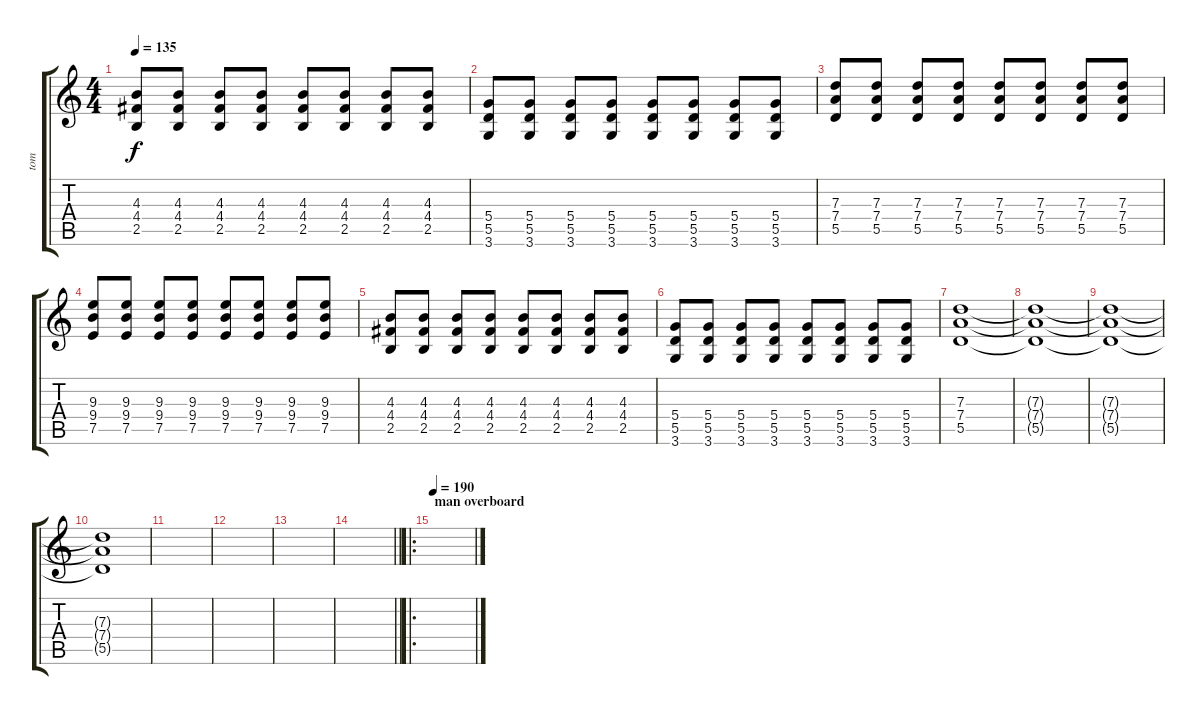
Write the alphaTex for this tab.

\track ("tom" "tom") {instrument distortionguitar}
\staff {score tabs}
\tuning (E4 B3 G3 D3 A2 E2) {hide}
\ts (4 4)
\tempo 135
\clef g2
\ks c
(4.3 4.4 2.5).8{dy f} (4.3 4.4 2.5).8 (4.3 4.4 2.5).8 (4.3 4.4 2.5).8 (4.3 4.4 2.5).8 (4.3 4.4 2.5).8 (4.3 4.4 2.5).8 (4.3 4.4 2.5).8 |
(5.4 5.5 3.6).8 (5.4 5.5 3.6).8 (5.4 5.5 3.6).8 (5.4 5.5 3.6).8 (5.4 5.5 3.6).8 (5.4 5.5 3.6).8 (5.4 5.5 3.6).8 (5.4 5.5 3.6).8 |
(7.3 7.4 5.5).8 (7.3 7.4 5.5).8 (7.3 7.4 5.5).8 (7.3 7.4 5.5).8 (7.3 7.4 5.5).8 (7.3 7.4 5.5).8 (7.3 7.4 5.5).8 (7.3 7.4 5.5).8 |
(9.3 9.4 7.5).8 (9.3 9.4 7.5).8 (9.3 9.4 7.5).8 (9.3 9.4 7.5).8 (9.3 9.4 7.5).8 (9.3 9.4 7.5).8 (9.3 9.4 7.5).8 (9.3 9.4 7.5).8 |
(4.3 4.4 2.5).8 (4.3 4.4 2.5).8 (4.3 4.4 2.5).8 (4.3 4.4 2.5).8 (4.3 4.4 2.5).8 (4.3 4.4 2.5).8 (4.3 4.4 2.5).8 (4.3 4.4 2.5).8 |
(5.4 5.5 3.6).8 (5.4 5.5 3.6).8 (5.4 5.5 3.6).8 (5.4 5.5 3.6).8 (5.4 5.5 3.6).8 (5.4 5.5 3.6).8 (5.4 5.5 3.6).8 (5.4 5.5 3.6).8 |
(7.3 7.4 5.5).1{volume 5} |
(7.3{t} 7.4{t} 5.5{t}).1 |
(7.3{t} 7.4{t} 5.5{t}).1{volume 3} |
(7.3{t} 7.4{t} 5.5{t}).1 |
|
|
|
\barLineRight lightlight
|
\ro
\section ("" "man overboard")
\tempo 190
